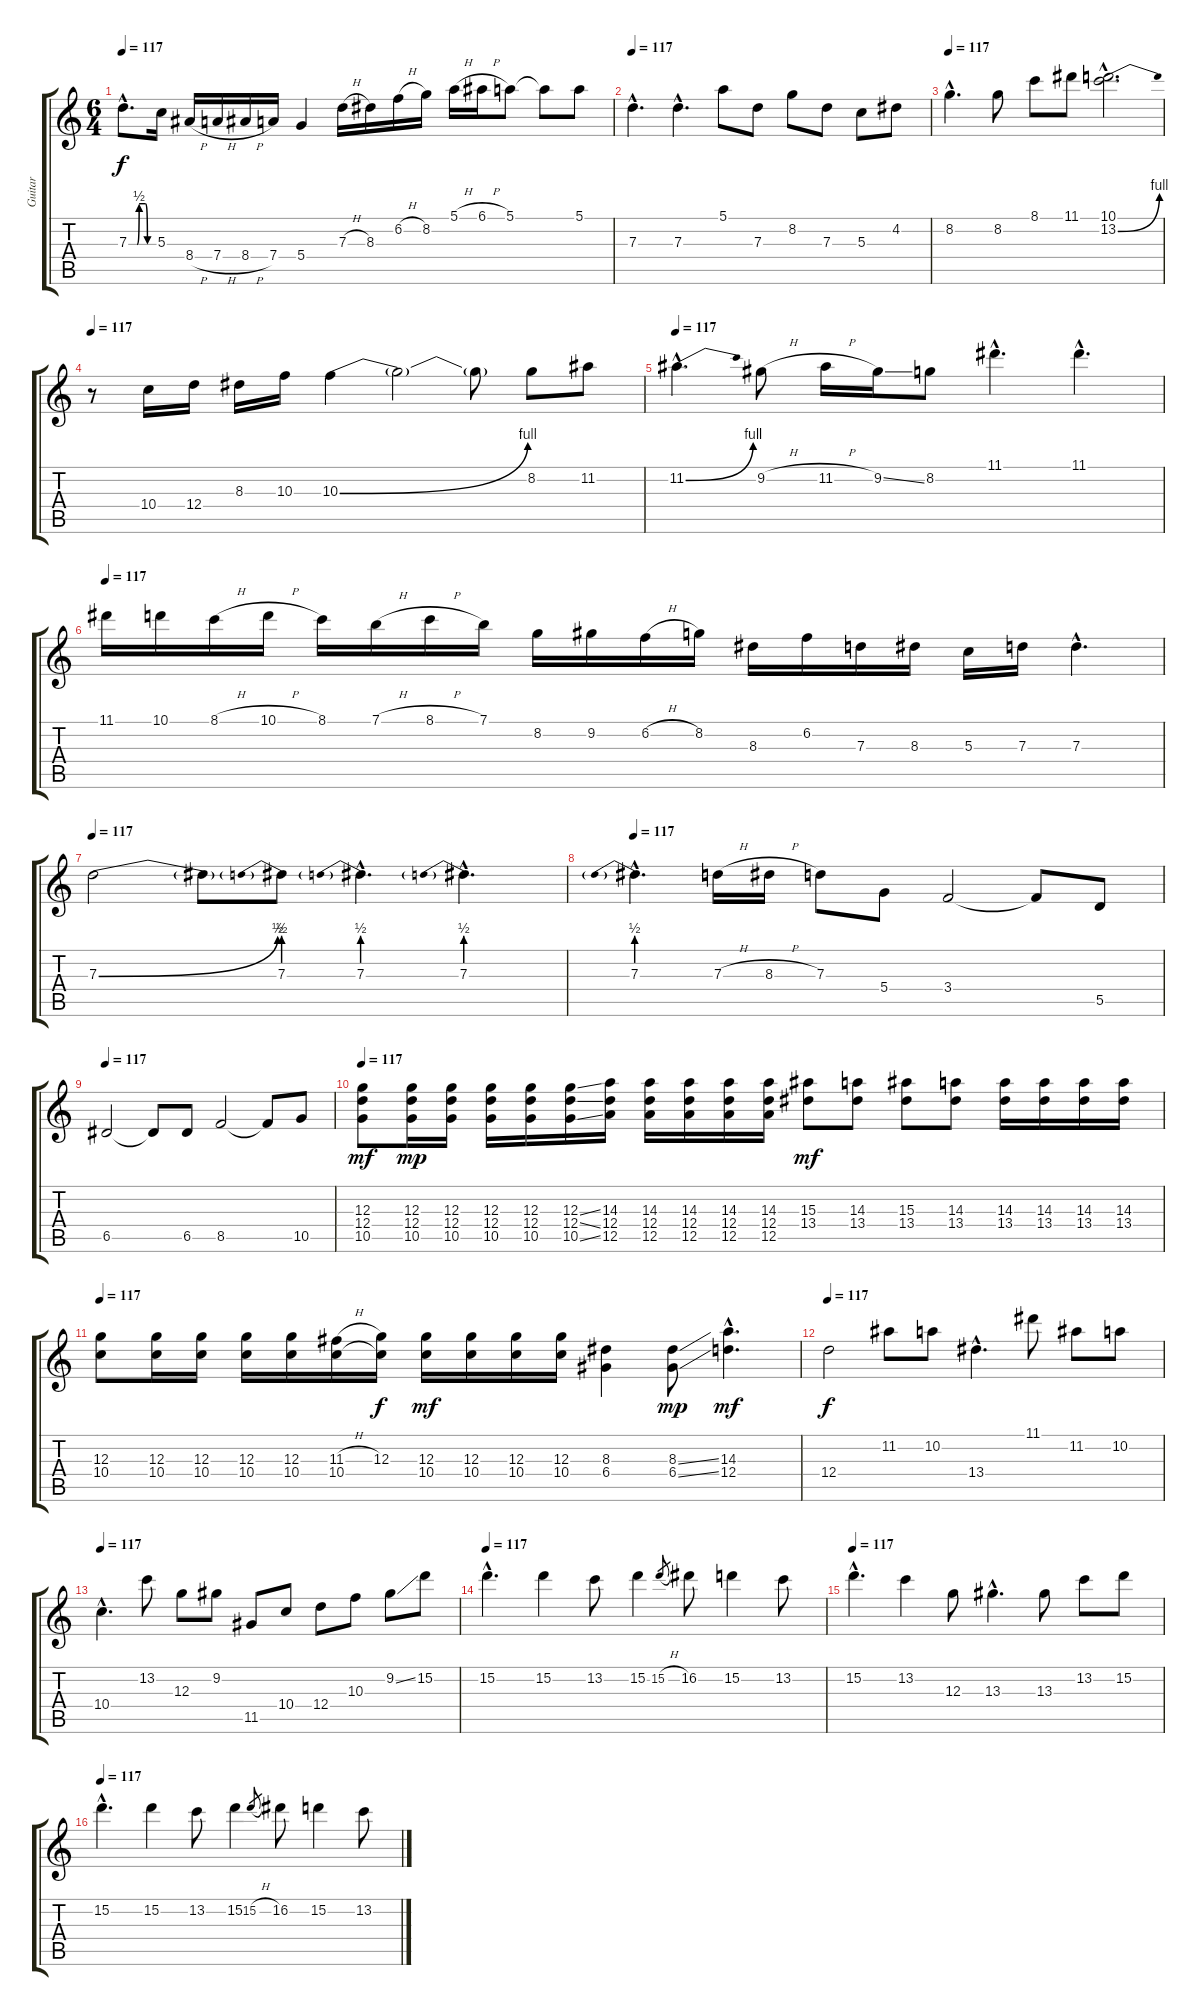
\track ("Guitar" "Guitar") {instrument overdrivenguitar}
\staff {score tabs}
\tuning (E4 B3 G3 D3 A2 E2) {hide}
\ts (6 4)
\tempo 117
\clef g2
\ks c
7.3{be (custom 0 0 20 0 25 2 40 2 45 0 60 0) hac}.8{d dy f} 5.3.16 8.4{h}.16 7.4{h}.16 8.4{h}.16 7.4.16 5.4.4 7.3{h}.16 8.3.16 6.2{h}.16 8.2.16 5.1{h}.16 6.1{h}.16 5.1.8 5.1{t}.8 5.1.8 |
\tempo 117
7.3{hac}.4{d} 7.3{hac}.4{d} 5.1.8 7.3.8 8.2.8 7.3.8 5.3.8 4.2.8 |
\tempo 117
8.2{hac}.4{d} 8.2.8 8.1.8 11.1.8 (10.1{hac} 13.2{be (bend 0 0 60 4) hac}).2{d} |
\tempo 117
r.8 10.4.16 12.4.16 8.3.16 10.3.16 10.3{be (bend 0 0 60 4)}.4 10.3{t}.2 10.3{t}.8 8.2.8 11.2.8 |
\tempo 117
11.2{be (bend 0 0 60 4) hac}.4{d} 9.2{h}.8 11.2{h}.16 9.2{ss}.16 8.2.8 11.1{hac}.4{d} 11.1{hac}.4{d} |
\tempo 117
11.1.16 10.1.16 8.1{h}.16 10.1{h}.16 8.1.16 7.1{h}.16 8.1{h}.16 7.1.16 8.2.16 9.2.16 6.2{h}.16 8.2.16 8.3.16 6.2.16 7.3.16 8.3.16 5.3.16 7.3.16 7.3{hac}.4{d} |
\tempo 117
7.3{be (bend 0 0 60 2)}.2 7.3{t}.8 7.3{be (prebend 0 2 60 2)}.8 7.3{be (prebend 0 2 60 2) hac}.4{d} 7.3{be (prebend 0 2 60 2) hac}.4{d} |
\tempo 117
7.3{be (prebend 0 2 60 2) hac}.4{d} 7.3{h}.16 8.3{h}.16 7.3.8 5.4.8 3.4.2 3.4{t}.8 5.5.8 |
\tempo 117
6.5.2 6.5{t}.8 6.5.8 8.5.2 8.5{t}.8 10.5.8 |
\tempo 117
(12.3 12.4 10.5).8{dy mf} (12.3 12.4 10.5).16{dy mp} (12.3 12.4 10.5).16 (12.3 12.4 10.5).16 (12.3 12.4 10.5).16 (12.3{ss} 12.4{ss} 10.5{ss}).16 (14.3 12.4 12.5).16 (14.3 12.4 12.5).16 (14.3 12.4 12.5).16 (14.3 12.4 12.5).16 (14.3 12.4 12.5).16 (15.3 13.4).8{dy mf} (14.3 13.4).8 (15.3 13.4).8 (14.3 13.4).8 (14.3 13.4).16 (14.3 13.4).16 (14.3 13.4).16 (14.3 13.4).16 |
\tempo 117
(12.3 10.4).8 (12.3 10.4).16 (12.3 10.4).16 (12.3 10.4).16 (12.3 10.4).16 (11.3{h} 10.4).16 (12.3 10.4{t}).16{dy f} (12.3 10.4).16{dy mf} (12.3 10.4).16 (12.3 10.4).16 (12.3 10.4).16 (8.3 6.4).4 (8.3{ss} 6.4{ss}).8{dy mp} (14.3{hac} 12.4{hac}).4{d dy mf} |
\tempo 117
12.4.2{dy f} 11.2.8 10.2.8 13.4{hac}.4{d} 11.1.8 11.2.8 10.2.8 |
\tempo 117
10.4{hac}.4{d} 13.2.8 12.3.8 9.2.8 11.5.8 10.4.8 12.4.8 10.3.8 9.2{ss}.8 15.2.8 |
\tempo 117
15.2{hac}.4{d} 15.2.4 13.2.8 15.2.4 15.2{h}.8{gr} 16.2.8 15.2.4 13.2.8 |
\tempo 117
15.2{hac}.4{d} 13.2.4 12.3.8 13.3{hac}.4{d} 13.3.8 13.2.8 15.2.8 |
\tempo 117
15.2{hac}.4{d} 15.2.4 13.2.8 15.2.4 15.2{h}.8{gr} 16.2.8 15.2.4 13.2.8
